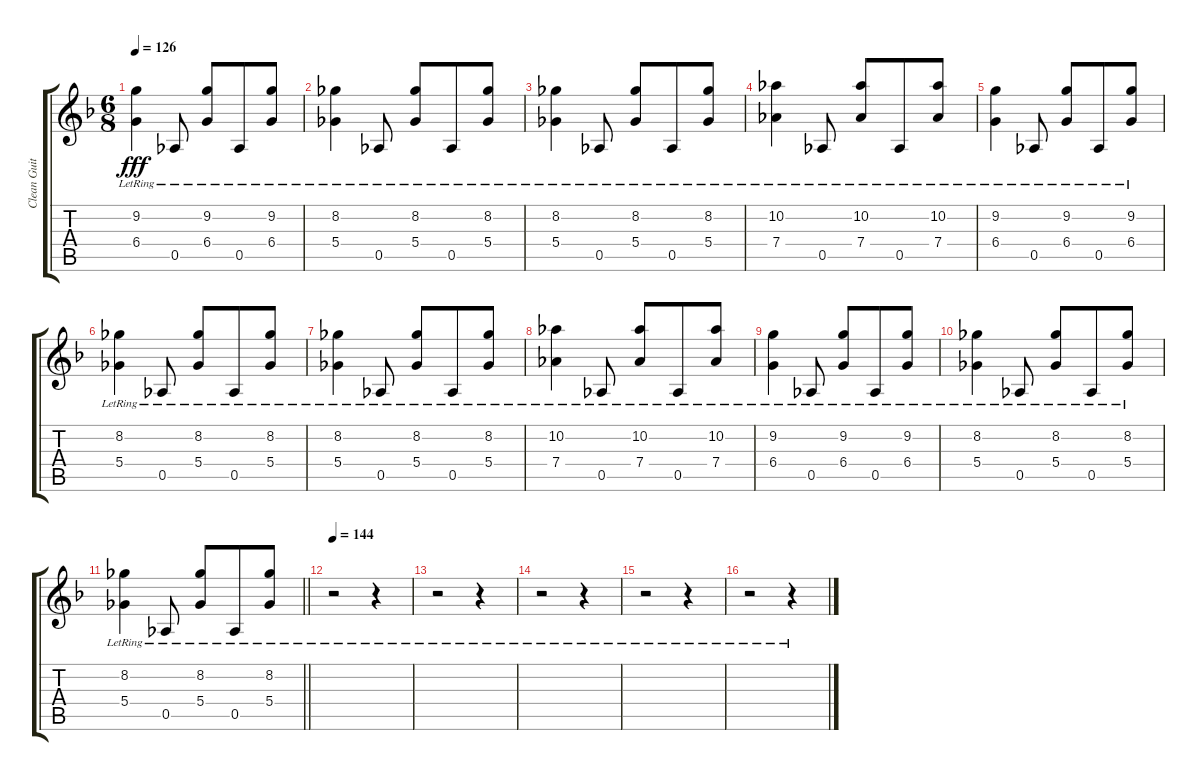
\track ("Clean Guitar" "Clean Guit") {instrument electricguitarclean}
\staff {score tabs}
\tuning (Eb4 Bb3 Gb3 Db3 Ab2 Eb2) {hide}
\ts (6 8)
\tempo 126
\clef g2
\ks f
(9.2{lr} 6.4{lr}).4{dy fff} 0.5{lr}.8 (9.2{lr} 6.4{lr}).8 0.5{lr}.8 (9.2{lr} 6.4{lr}).8 |
(8.2{lr} 5.4{lr}).4 0.5{lr}.8 (8.2{lr} 5.4{lr}).8 0.5{lr}.8 (8.2{lr} 5.4{lr}).8 |
(8.2{lr} 5.4{lr}).4 0.5{lr}.8 (8.2{lr} 5.4{lr}).8 0.5{lr}.8 (8.2{lr} 5.4{lr}).8 |
(10.2{lr} 7.4{lr}).4 0.5{lr}.8 (10.2{lr} 7.4{lr}).8 0.5{lr}.8 (10.2{lr} 7.4{lr}).8 |
(9.2{lr} 6.4{lr}).4 0.5{lr}.8 (9.2{lr} 6.4{lr}).8 0.5{lr}.8 (9.2{lr} 6.4{lr}).8 |
(8.2{lr} 5.4{lr}).4 0.5{lr}.8 (8.2{lr} 5.4{lr}).8 0.5{lr}.8 (8.2{lr} 5.4{lr}).8 |
(8.2{lr} 5.4{lr}).4 0.5{lr}.8 (8.2{lr} 5.4{lr}).8 0.5{lr}.8 (8.2{lr} 5.4{lr}).8 |
(10.2{lr} 7.4{lr}).4 0.5{lr}.8 (10.2{lr} 7.4{lr}).8 0.5{lr}.8 (10.2{lr} 7.4{lr}).8 |
(9.2{lr} 6.4{lr}).4 0.5{lr}.8 (9.2{lr} 6.4{lr}).8 0.5{lr}.8 (9.2{lr} 6.4{lr}).8 |
(8.2{lr} 5.4{lr}).4 0.5{lr}.8 (8.2{lr} 5.4{lr}).8 0.5{lr}.8 (8.2{lr} 5.4{lr}).8 |
\barLineRight lightlight
(8.2{lr} 5.4{lr}).4 0.5{lr}.8 (8.2{lr} 5.4{lr}).8 0.5{lr}.8 (8.2{lr} 5.4{lr}).8 |
\tempo 144
r.2 r.4 |
r.2 r.4 |
r.2 r.4 |
r.2 r.4 |
r.2 r.4
